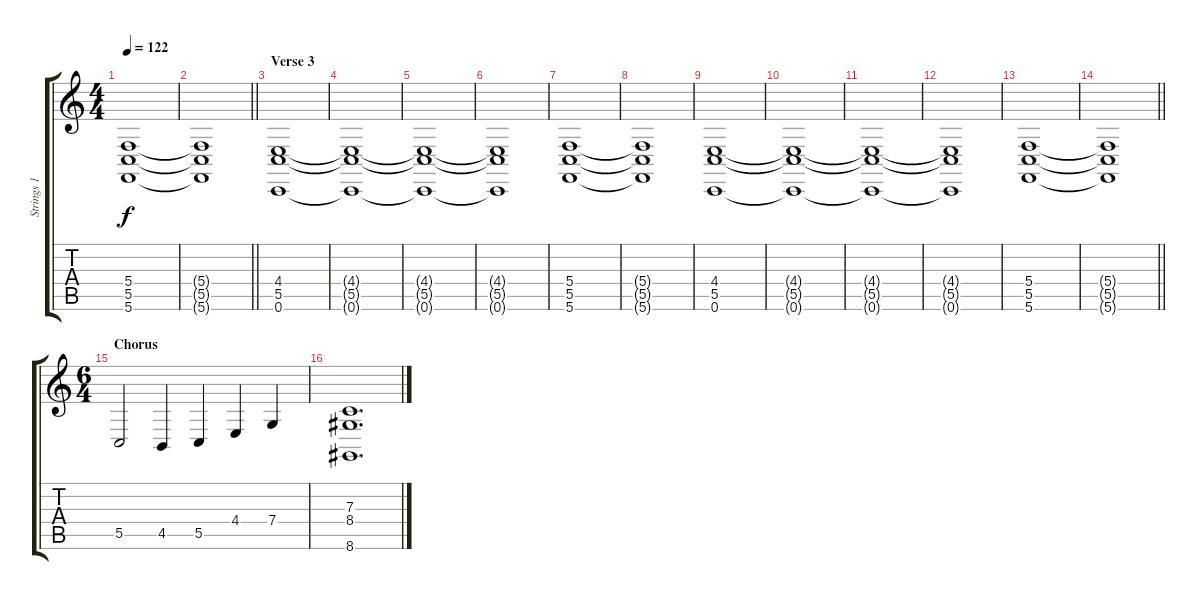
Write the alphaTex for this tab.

\track ("Strings 1" "Strings 1") {instrument stringensemble1}
\staff {score tabs}
\tuning (D4 A3 F3 C3 G2 C2) {hide}
\ts (4 4)
\tempo 122
\clef g2
\ks c
(5.4 5.5 5.6).1{dy f} |
\barLineRight lightlight
(5.4{t} 5.5{t} 5.6{t}).1 |
\section ("" "Verse 3")
(4.4 5.5 0.6).1 |
(4.4{t} 5.5{t} 0.6{t}).1 |
(4.4{t} 5.5{t} 0.6{t}).1 |
(4.4{t} 5.5{t} 0.6{t}).1 |
(5.4 5.5 5.6).1 |
(5.4{t} 5.5{t} 5.6{t}).1 |
(4.4 5.5 0.6).1 |
(4.4{t} 5.5{t} 0.6{t}).1 |
(4.4{t} 5.5{t} 0.6{t}).1 |
(4.4{t} 5.5{t} 0.6{t}).1 |
(5.4 5.5 5.6).1 |
\barLineRight lightlight
(5.4{t} 5.5{t} 5.6{t}).1 |
\ts (6 4)
\section ("" "Chorus")
5.5.2 4.5.4 5.5.4 4.4.4 7.4.4 |
(7.3 8.4 8.6).1{d}
